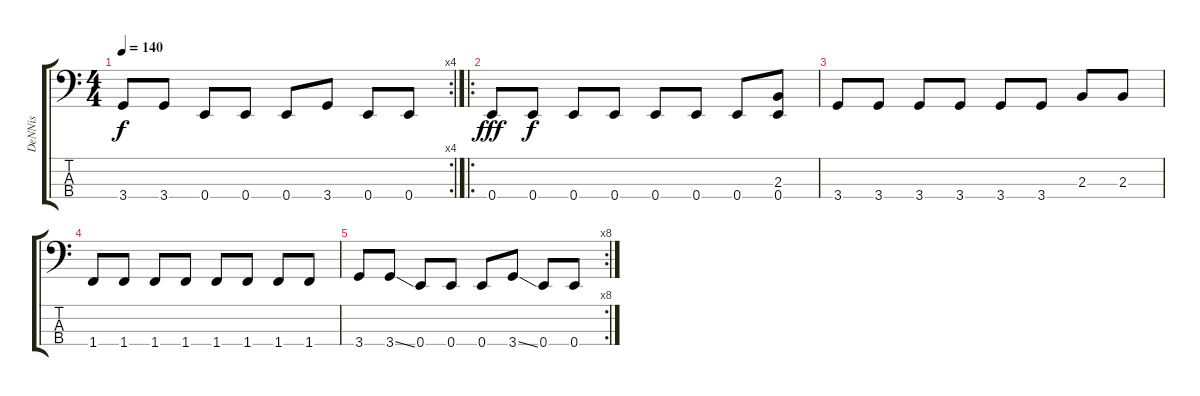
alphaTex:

\track ("DeNNis" "DeNNis") {instrument electricbassfinger}
\staff {score tabs}
\tuning (G2 D2 A1 E1) {hide}
\rc 4
\ts (4 4)
\tempo 140
\clef f4
\ks c
3.4.8{dy f} 3.4.8 0.4.8 0.4.8 0.4.8 3.4.8 0.4.8 0.4.8 |
\ro
0.4.8{dy fff} 0.4.8{dy f} 0.4.8 0.4.8 0.4.8 0.4.8 0.4.8 (2.3{t} 0.4).8 |
3.4.8 3.4.8 3.4.8 3.4.8 3.4.8 3.4.8 2.3.8 2.3.8 |
1.4.8 1.4.8 1.4.8 1.4.8 1.4.8 1.4.8 1.4.8 1.4.8 |
\rc 8
3.4.8 3.4{ss}.8 0.4.8 0.4.8 0.4.8 3.4{ss}.8 0.4.8 0.4.8
